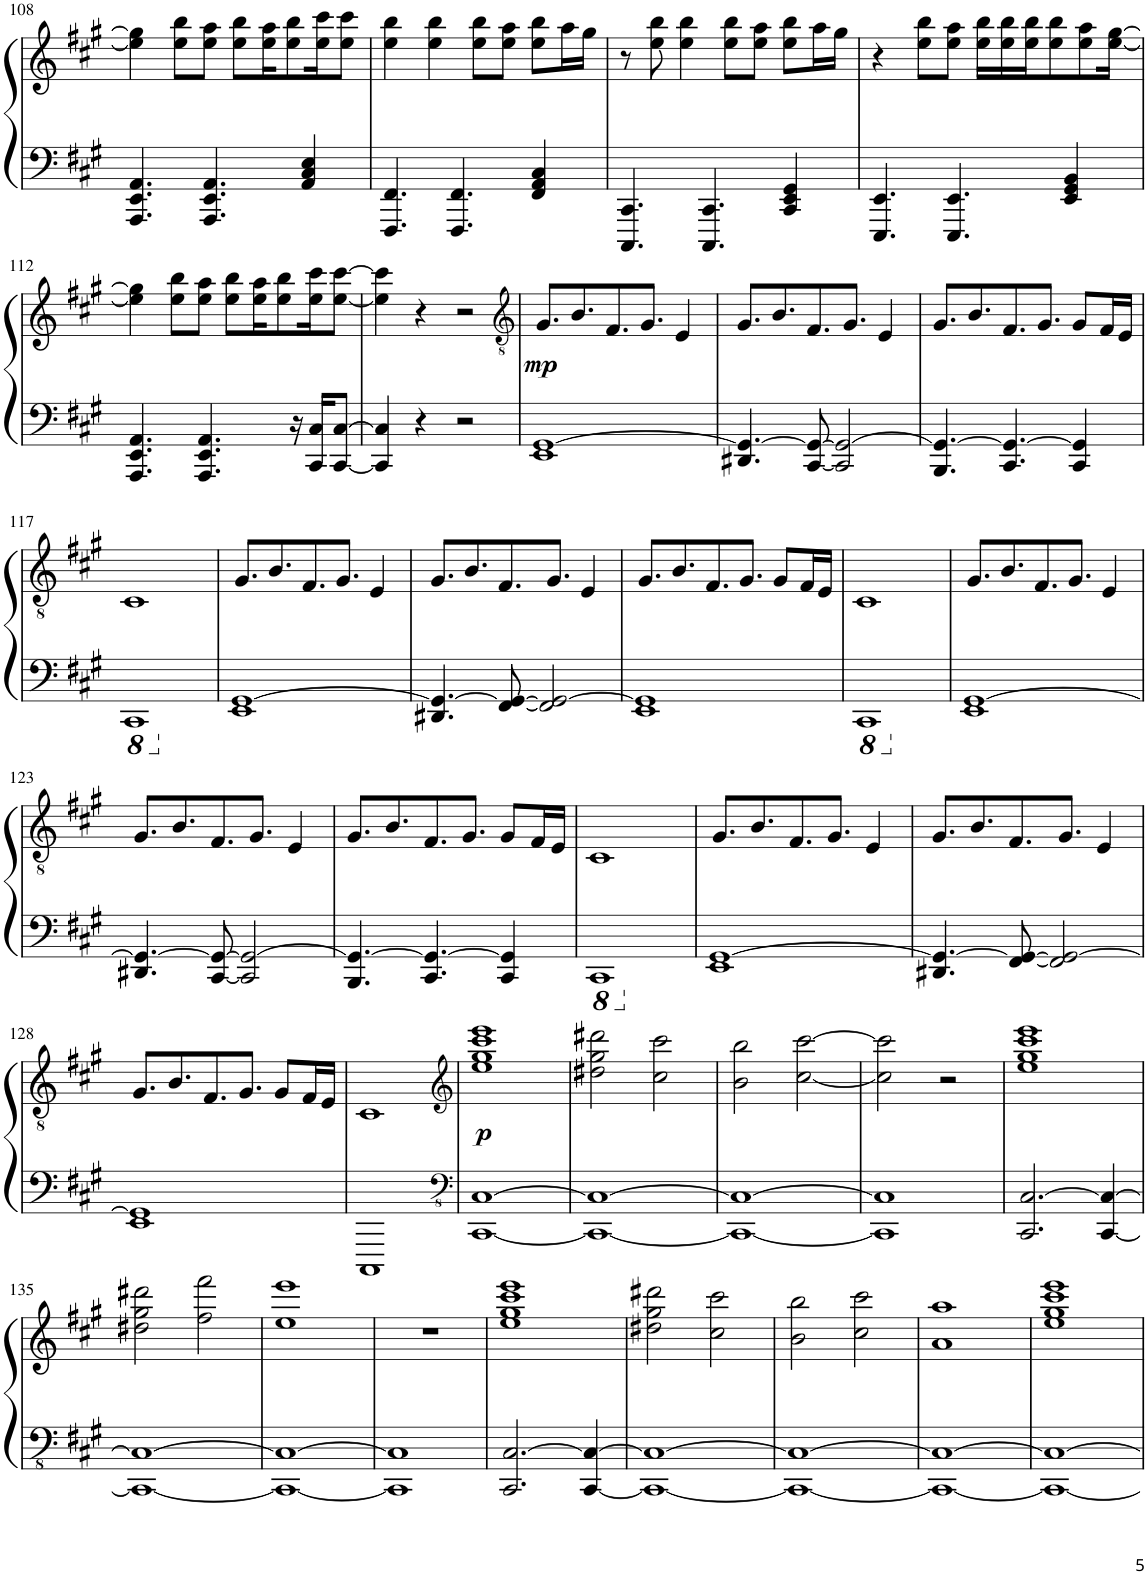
**kern	**kern	**dynam
*part1	*part1	*part1
*staff2	*staff1	*staff1/2
*I"Piano	*	*
*I'Pno.	*	*
!!LO:PB:g=z
*clefF4	*clefG2	*
*k[f#c#g#]	*k[f#c#g#]	*
*M4/4	*M4/4	*
=108	=108	=108
4.AAA/ 4.EE/ 4.AA/	4ee\] 4gg#\]	.
.	8ee\ 8bb\L	.
4.AAA/ 4.EE/ 4.AA/	8ee\ 8aa\J	.
.	8ee\ 8bb\L	.
.	16ee\ 16aa\K	.
.	8ee\ 8bb\	.
4AA/ 4C#/ 4E/	.	.
.	16ee\ 16ccc#\K	.
.	8ee\ 8ccc#\J	.
=109	=109	=109
4.FFF#/ 4.FF#/	4ee\ 4bb\	.
.	4ee\ 4bb\	.
4.FFF#/ 4.FF#/	.	.
.	8ee\ 8bb\L	.
.	8ee\ 8aa\J	.
4FF#/ 4AA/ 4C#/	8ee\ 8bb\L	.
.	16aa\L	.
.	16gg#\JJ	.
=110	=110	=110
4.CCC#/ 4.CC#/	8r	.
.	8ee\ 8bb\	.
.	4ee\ 4bb\	.
4.CCC#/ 4.CC#/	.	.
.	8ee\ 8bb\L	.
.	8ee\ 8aa\J	.
4CC#/ 4EE/ 4GG#/	8ee\ 8bb\L	.
.	16aa\L	.
.	16gg#\JJ	.
=111	=111	=111
4.EEE/ 4.EE/	4r	.
.	8ee\ 8bb\L	.
4.EEE/ 4.EE/	8ee\ 8aa\J	.
.	16ee\ 16bb\LL	.
.	16ee\ 16bb\	.
.	16ee\ 16bb\J	.
.	8ee\ 8bb\	.
4EE/ 4GG#/ 4BB/	.	.
.	8ee\ 8aa\	.
.	[16ee\ [16gg#\Jk	.
!!LO:LB:g=z
=112	=112	=112
4.AAA/ 4.EE/ 4.AA/	4ee\] 4gg#\]	.
.	8ee\ 8bb\L	.
4.AAA/ 4.EE/ 4.AA/	8ee\ 8aa\J	.
.	8ee\ 8bb\L	.
.	16ee\ 16aa\K	.
.	8ee\ 8bb\	.
16r	.	.
16CC#/ 16C#/KL	16ee\ 16ccc#\K	.
[8CC#/ [8C#/J	[8ee\ [8ccc#\J	.
=113	=113	=113
4CC#/] 4C#/]	4ee\] 4ccc#\]	.
4r	4r	.
2r	2r	.
=114	=114	=114
*	*clefGv2	*
!	!	!LO:DY:b
1EE [1GG#	8.G#/L	mp
.	8.B/	.
.	8.F#/	.
.	8.G#/J	.
.	4E/	.
=115	=115	=115
4.DD#X/ 4.GG#/_	8.G#/L	.
.	8.B/	.
[8CC#/ 8GG#/_	8.F#/	.
2CC#/] 2GG#/_	.	.
.	8.G#/J	.
.	4E/	.
=116	=116	=116
4.BBB/ 4.GG#/_	8.G#/L	.
.	8.B/	.
4.CC#/ 4.GG#/_	8.F#/	.
.	8.G#/J	.
4CC#/ 4GG#/]	8G#/L	.
.	16F#/L	.
.	16E/JJ	.
!!LO:LB:g=z
=117	=117	=117
*8ba	*	*
1CCC#	1C#	.
=118	=118	=118
*X8ba	*	*
1EE [1GG#	8.G#/L	.
.	8.B/	.
.	8.F#/	.
.	8.G#/J	.
.	4E/	.
=119	=119	=119
4.DD#X/ 4.GG#/_	8.G#/L	.
.	8.B/	.
[8FF#/ 8GG#/_	8.F#/	.
2FF#/] 2GG#/_	.	.
.	8.G#/J	.
.	4E/	.
=120	=120	=120
1EE 1GG#]	8.G#/L	.
.	8.B/	.
.	8.F#/	.
.	8.G#/J	.
.	8G#/L	.
.	16F#/L	.
.	16E/JJ	.
=121	=121	=121
*8ba	*	*
1CCC#	1C#	.
=122	=122	=122
*X8ba	*	*
1EE [1GG#	8.G#/L	.
.	8.B/	.
.	8.F#/	.
.	8.G#/J	.
.	4E/	.
!!LO:LB:g=z
=123	=123	=123
4.DD#X/ 4.GG#/_	8.G#/L	.
.	8.B/	.
[8CC#/ 8GG#/_	8.F#/	.
2CC#/] 2GG#/_	.	.
.	8.G#/J	.
.	4E/	.
=124	=124	=124
4.BBB/ 4.GG#/_	8.G#/L	.
.	8.B/	.
4.CC#/ 4.GG#/_	8.F#/	.
.	8.G#/J	.
4CC#/ 4GG#/]	8G#/L	.
.	16F#/L	.
.	16E/JJ	.
=125	=125	=125
*8ba	*	*
1CCC#	1C#	.
=126	=126	=126
*X8ba	*	*
1EE [1GG#	8.G#/L	.
.	8.B/	.
.	8.F#/	.
.	8.G#/J	.
.	4E/	.
=127	=127	=127
4.DD#X/ 4.GG#/_	8.G#/L	.
.	8.B/	.
[8FF#/ 8GG#/_	8.F#/	.
2FF#/] 2GG#/_	.	.
.	8.G#/J	.
.	4E/	.
!!LO:LB:g=z
=128	=128	=128
1EE 1GG#]	8.G#/L	.
.	8.B/	.
.	8.F#/	.
.	8.G#/J	.
.	8G#/L	.
.	16F#/L	.
.	16E/JJ	.
=129	=129	=129
1CCC#	1C#	.
=130	=130	=130
*clefFv4	*clefG2	*
!	!	!LO:DY:b
[1CCC# [1CC#	1ee 1gg# 1ccc# 1eee	p
=131	=131	=131
1CCC#_ 1CC#_	2dd#X\ 2gg#\ 2ddd#X\	.
.	2cc#\ 2ccc#\	.
=132	=132	=132
1CCC#_ 1CC#_	2b\ 2bb\	.
.	[2cc#\ [2ccc#\	.
=133	=133	=133
1CCC#] 1CC#]	2cc#\] 2ccc#\]	.
.	2r	.
=134	=134	=134
2.CCC#/ [2.CC#/	1ee 1gg# 1ccc# 1eee	.
[4CCC#/ 4CC#/_	.	.
!!LO:LB:g=z
=135	=135	=135
1CCC#_ 1CC#_	2dd#X\ 2gg#\ 2ddd#X\	.
.	2ff#\ 2fff#\	.
=136	=136	=136
1CCC#_ 1CC#_	1ee 1eee	.
=137	=137	=137
1CCC#] 1CC#]	1r	.
=138	=138	=138
2.CCC#/ [2.CC#/	1ee 1gg# 1ccc# 1eee	.
[4CCC#/ 4CC#/_	.	.
=139	=139	=139
1CCC#_ 1CC#_	2dd#X\ 2gg#\ 2ddd#X\	.
.	2cc#\ 2ccc#\	.
=140	=140	=140
1CCC#_ 1CC#_	2b\ 2bb\	.
.	2cc#\ 2ccc#\	.
=141	=141	=141
1CCC#_ 1CC#_	1a 1aa	.
=142	=142	=142
1CCC#_ 1CC#_	1ee 1gg# 1ccc# 1eee	.
=	=	=
*-	*-	*-
